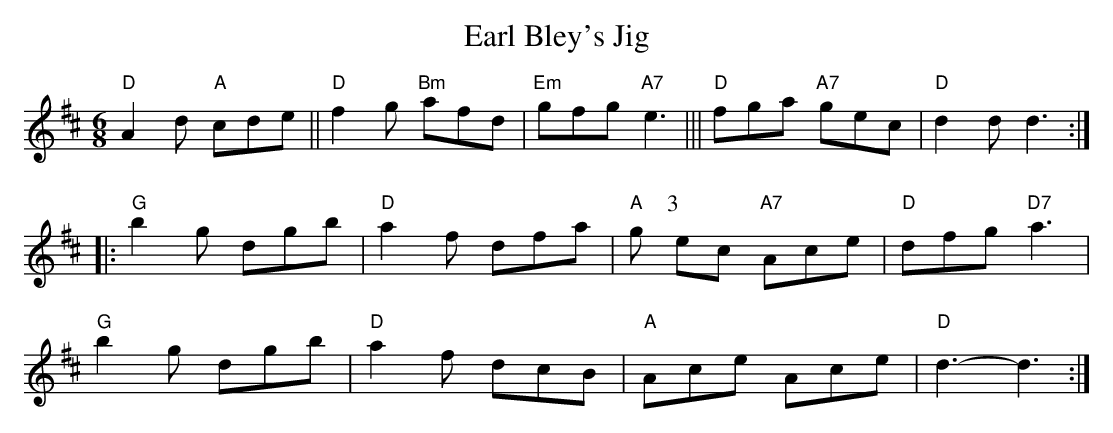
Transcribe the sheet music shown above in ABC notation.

X:1
T:Earl Bley's Jig
M:6/8
K:D
"D"A2d "A"cde||"D"f2g "Bm"afd|"Em"gfg "A7"e3|||"D"fga "A7"gec|"D"d2d d3:|
|:"G"b2g dgb|"D"a2f dfa|"A"g\
P:3
ec "A7"Ace|"D"dfg "D7"a3|
"G"b2g dgb|"D"a2f dcB|"A"Ace Ace|"D"d3 -d3:|
